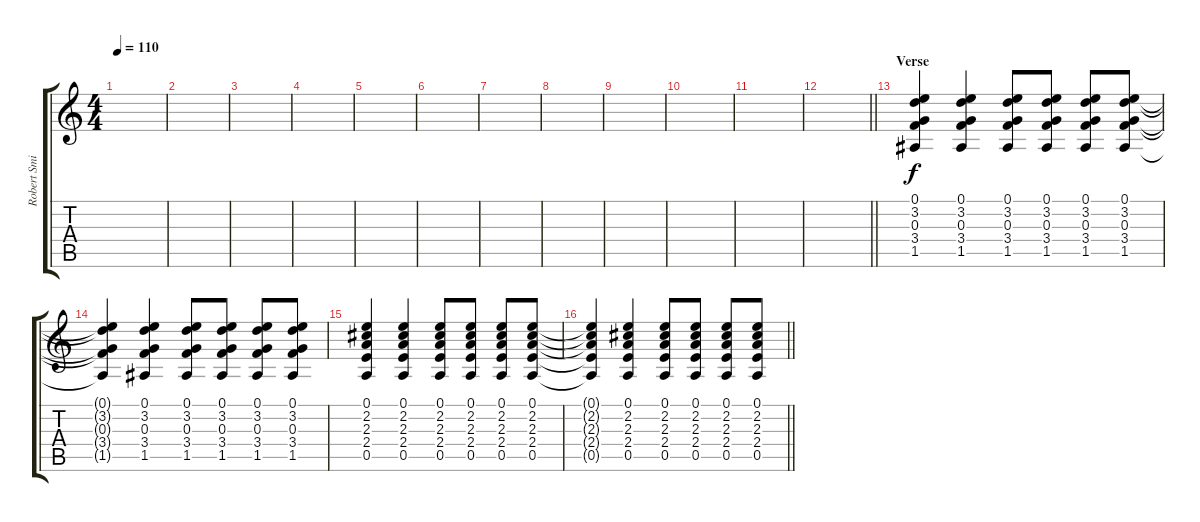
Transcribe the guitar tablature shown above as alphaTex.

\track ("Robert Smith 1" "Robert Smi") {instrument electricguitarclean}
\staff {score tabs}
\tuning (E4 B3 G3 D3 A2 E2) {hide}
\ts (4 4)
\tempo 110
\clef g2
\ks c
|
|
|
|
|
|
|
|
|
|
|
\barLineRight lightlight
|
\section ("" "Verse")
(0.1 3.2 0.3 3.4 1.5).4{volume 6} (0.1 3.2 0.3 3.4 1.5).4 (0.1 3.2 0.3 3.4 1.5).8 (0.1 3.2 0.3 3.4 1.5).8 (0.1 3.2 0.3 3.4 1.5).8 (0.1 3.2 0.3 3.4 1.5).8 |
(0.1{t} 3.2{t} 0.3{t} 3.4{t} 1.5{t}).4 (0.1 3.2 0.3 3.4 1.5).4 (0.1 3.2 0.3 3.4 1.5).8 (0.1 3.2 0.3 3.4 1.5).8 (0.1 3.2 0.3 3.4 1.5).8 (0.1 3.2 0.3 3.4 1.5).8 |
(0.1 2.2 2.3 2.4 0.5).4 (0.1 2.2 2.3 2.4 0.5).4 (0.1 2.2 2.3 2.4 0.5).8 (0.1 2.2 2.3 2.4 0.5).8 (0.1 2.2 2.3 2.4 0.5).8 (0.1 2.2 2.3 2.4 0.5).8 |
\barLineRight lightlight
(0.1{t} 2.2{t} 2.3{t} 2.4{t} 0.5{t}).4 (0.1 2.2 2.3 2.4 0.5).4 (0.1 2.2 2.3 2.4 0.5).8 (0.1 2.2 2.3 2.4 0.5).8 (0.1 2.2 2.3 2.4 0.5).8 (0.1 2.2 2.3 2.4 0.5).8
